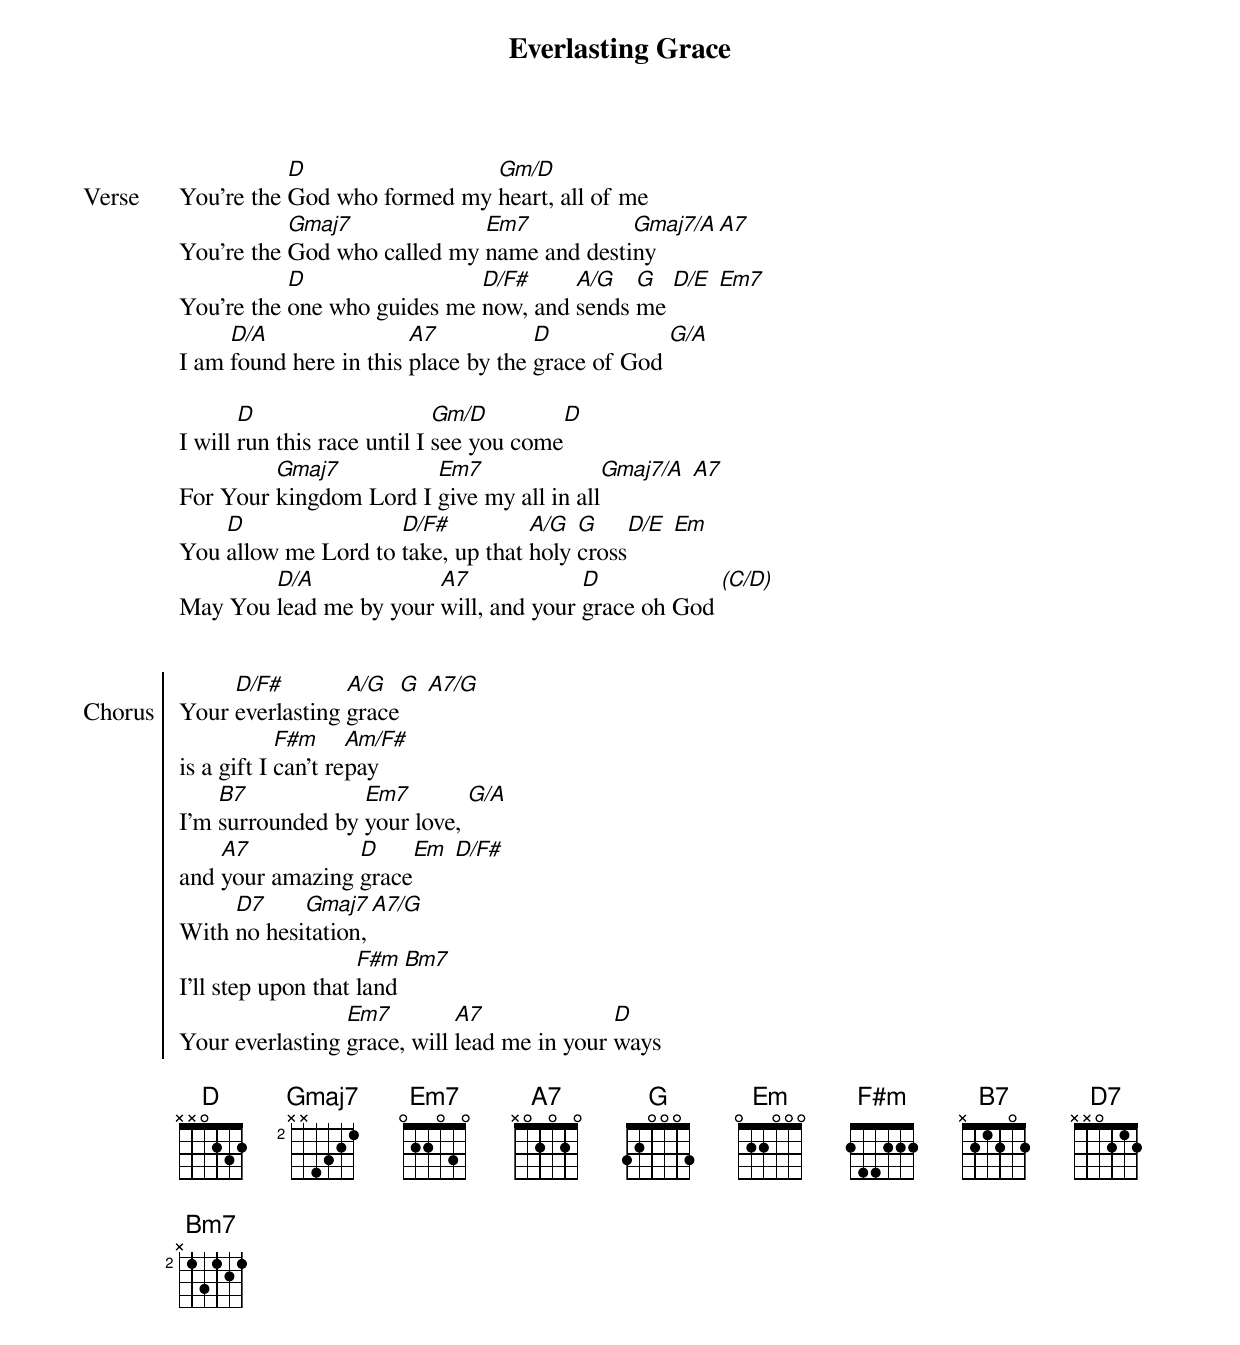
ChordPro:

{title: Everlasting Grace}
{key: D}
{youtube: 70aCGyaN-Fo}
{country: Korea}
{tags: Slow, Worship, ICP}

{start_of_verse: Verse}
You’re the [D]God who formed my [Gm/D]heart, all of me
You’re the [Gmaj7]God who called my [Em7]name and desti[Gmaj7/A]ny [A7]
You’re the [D]one who guides me [D/F#]now, and [A/G]sends [G]me [D/E] [Em7]
I am [D/A]found here in this [A7]place by the [D]grace of God [G/A]

I will [D]run this race until I [Gm/D]see you come[D]
For Your [Gmaj7]kingdom Lord I [Em7]give my all in all[Gmaj7/A] [A7]
You [D]allow me Lord to [D/F#]take, up that [A/G]holy [G]cross[D/E] [Em]
May You [D/A]lead me by your [A7]will, and your [D]grace oh God [(C/D)]

{end_of_verse}

{start_of_chorus: Chorus}
Your [D/F#]everlasting [A/G]grace[G] [A7/G]
is a gift I [F#m]can’t re[Am/F#]pay
I’m [B7]surrounded by [Em7]your love, [G/A]
and [A7]your amazing [D]grace[Em] [D/F#]
With [D7]no hesi[Gmaj7]tation,[A7/G]
I’ll step upon that [F#m]land [Bm7]
Your everlasting [Em7]grace, will [A7]lead me in your [D]ways

{end_of_chorus}
